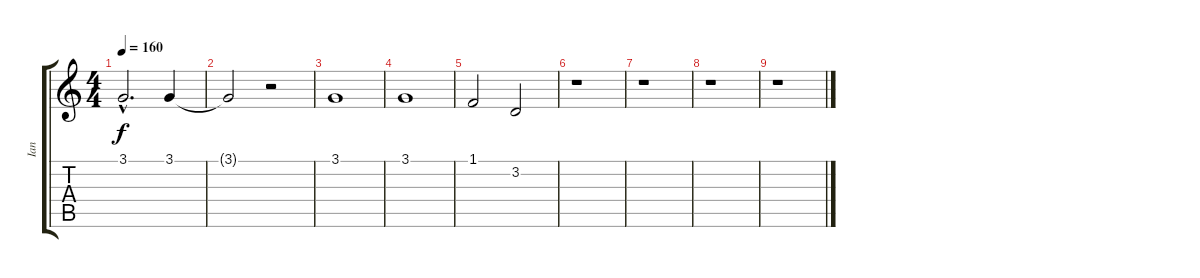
\track ("Ian" "Ian") {instrument lead5charang}
\staff {score tabs}
\tuning (E4 B3 G3 D3 A2 E2) {hide}
\ts (4 4)
\tempo 160
\clef g2
\ks c
3.1{hac}.2{d dy f} 3.1.4 |
3.1{t}.2 r.2 |
3.1.1 |
3.1.1 |
1.1.2 3.2.2 |
r.1 |
r.1 |
r.1 |
r.1
